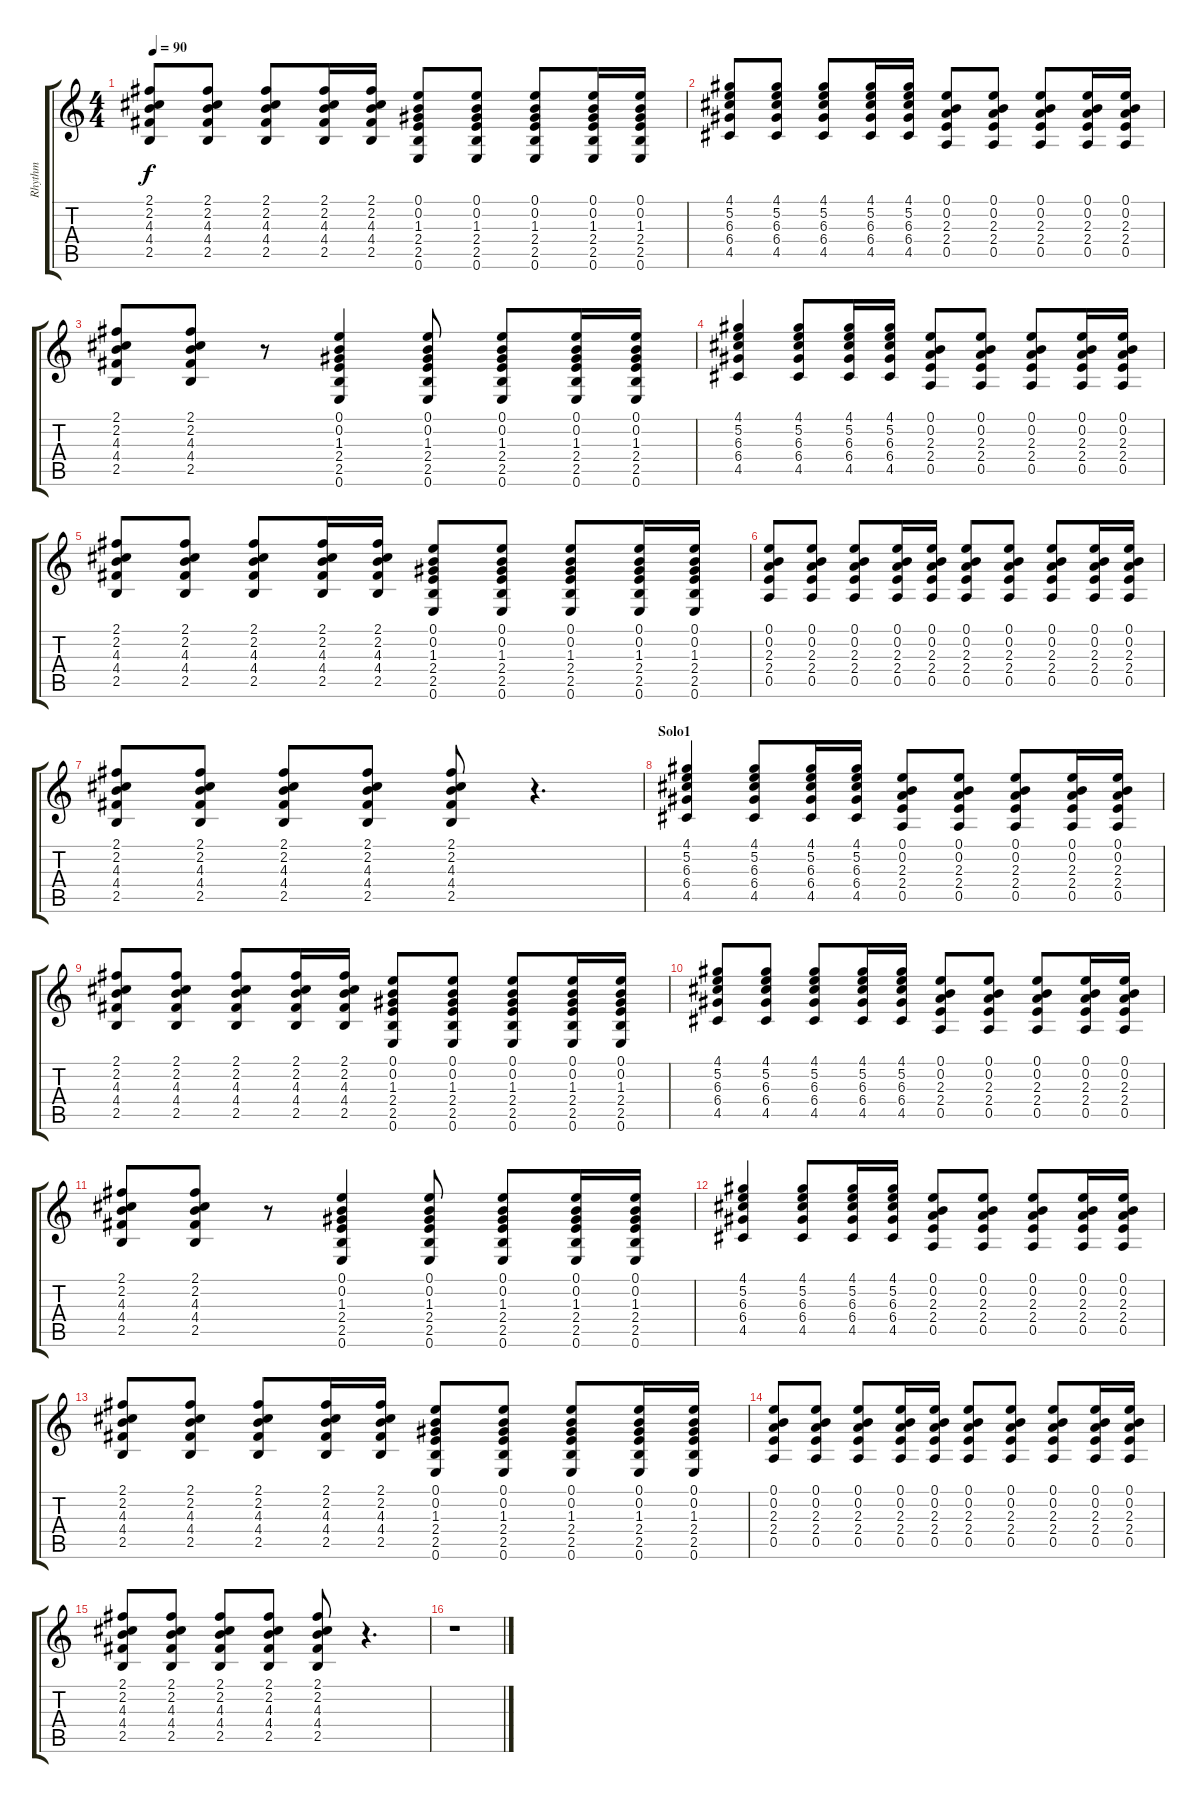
\track ("Rhythm" "Rhythm") {instrument acousticguitarsteel}
\staff {score tabs}
\tuning (E4 B3 G3 D3 A2 E2) {hide}
\ts (4 4)
\tempo 90
\clef g2
\ks c
(2.1 2.2 4.3 4.4 2.5).8{dy f} (2.1 2.2 4.3 4.4 2.5).8 (2.1 2.2 4.3 4.4 2.5).8 (2.1 2.2 4.3 4.4 2.5).16 (2.1 2.2 4.3 4.4 2.5).16 (0.1 0.2 1.3 2.4 2.5 0.6).8 (0.1 0.2 1.3 2.4 2.5 0.6).8 (0.1 0.2 1.3 2.4 2.5 0.6).8 (0.1 0.2 1.3 2.4 2.5 0.6).16 (0.1 0.2 1.3 2.4 2.5 0.6).16 |
(4.1 5.2 6.3 6.4 4.5).8 (4.1 5.2 6.3 6.4 4.5).8 (4.1 5.2 6.3 6.4 4.5).8 (4.1 5.2 6.3 6.4 4.5).16 (4.1 5.2 6.3 6.4 4.5).16 (0.1 0.2 2.3 2.4 0.5).8 (0.1 0.2 2.3 2.4 0.5).8 (0.1 0.2 2.3 2.4 0.5).8 (0.1 0.2 2.3 2.4 0.5).16 (0.1 0.2 2.3 2.4 0.5).16 |
(2.1 2.2 4.3 4.4 2.5).8 (2.1 2.2 4.3 4.4 2.5).8 r.8 (0.1 0.2 1.3 2.4 2.5 0.6).4 (0.1 0.2 1.3 2.4 2.5 0.6).8 (0.1 0.2 1.3 2.4 2.5 0.6).8 (0.1 0.2 1.3 2.4 2.5 0.6).16 (0.1 0.2 1.3 2.4 2.5 0.6).16 |
(4.1 5.2 6.3 6.4 4.5).4 (4.1 5.2 6.3 6.4 4.5).8 (4.1 5.2 6.3 6.4 4.5).16 (4.1 5.2 6.3 6.4 4.5).16 (0.1 0.2 2.3 2.4 0.5).8 (0.1 0.2 2.3 2.4 0.5).8 (0.1 0.2 2.3 2.4 0.5).8 (0.1 0.2 2.3 2.4 0.5).16 (0.1 0.2 2.3 2.4 0.5).16 |
(2.1 2.2 4.3 4.4 2.5).8 (2.1 2.2 4.3 4.4 2.5).8 (2.1 2.2 4.3 4.4 2.5).8 (2.1 2.2 4.3 4.4 2.5).16 (2.1 2.2 4.3 4.4 2.5).16 (0.1 0.2 1.3 2.4 2.5 0.6).8 (0.1 0.2 1.3 2.4 2.5 0.6).8 (0.1 0.2 1.3 2.4 2.5 0.6).8 (0.1 0.2 1.3 2.4 2.5 0.6).16 (0.1 0.2 1.3 2.4 2.5 0.6).16 |
(0.1 0.2 2.3 2.4 0.5).8 (0.1 0.2 2.3 2.4 0.5).8 (0.1 0.2 2.3 2.4 0.5).8 (0.1 0.2 2.3 2.4 0.5).16 (0.1 0.2 2.3 2.4 0.5).16 (0.1 0.2 2.3 2.4 0.5).8 (0.1 0.2 2.3 2.4 0.5).8 (0.1 0.2 2.3 2.4 0.5).8 (0.1 0.2 2.3 2.4 0.5).16 (0.1 0.2 2.3 2.4 0.5).16 |
(2.1 2.2 4.3 4.4 2.5).8 (2.1 2.2 4.3 4.4 2.5).8 (2.1 2.2 4.3 4.4 2.5).8 (2.1 2.2 4.3 4.4 2.5).8 (2.1 2.2 4.3 4.4 2.5).8 r.4{d} |
\section ("" "Solo1")
(4.1 5.2 6.3 6.4 4.5).4 (4.1 5.2 6.3 6.4 4.5).8 (4.1 5.2 6.3 6.4 4.5).16 (4.1 5.2 6.3 6.4 4.5).16 (0.1 0.2 2.3 2.4 0.5).8 (0.1 0.2 2.3 2.4 0.5).8 (0.1 0.2 2.3 2.4 0.5).8 (0.1 0.2 2.3 2.4 0.5).16 (0.1 0.2 2.3 2.4 0.5).16 |
(2.1 2.2 4.3 4.4 2.5).8 (2.1 2.2 4.3 4.4 2.5).8 (2.1 2.2 4.3 4.4 2.5).8 (2.1 2.2 4.3 4.4 2.5).16 (2.1 2.2 4.3 4.4 2.5).16 (0.1 0.2 1.3 2.4 2.5 0.6).8 (0.1 0.2 1.3 2.4 2.5 0.6).8 (0.1 0.2 1.3 2.4 2.5 0.6).8 (0.1 0.2 1.3 2.4 2.5 0.6).16 (0.1 0.2 1.3 2.4 2.5 0.6).16 |
(4.1 5.2 6.3 6.4 4.5).8 (4.1 5.2 6.3 6.4 4.5).8 (4.1 5.2 6.3 6.4 4.5).8 (4.1 5.2 6.3 6.4 4.5).16 (4.1 5.2 6.3 6.4 4.5).16 (0.1 0.2 2.3 2.4 0.5).8 (0.1 0.2 2.3 2.4 0.5).8 (0.1 0.2 2.3 2.4 0.5).8 (0.1 0.2 2.3 2.4 0.5).16 (0.1 0.2 2.3 2.4 0.5).16 |
(2.1 2.2 4.3 4.4 2.5).8 (2.1 2.2 4.3 4.4 2.5).8 r.8 (0.1 0.2 1.3 2.4 2.5 0.6).4 (0.1 0.2 1.3 2.4 2.5 0.6).8 (0.1 0.2 1.3 2.4 2.5 0.6).8 (0.1 0.2 1.3 2.4 2.5 0.6).16 (0.1 0.2 1.3 2.4 2.5 0.6).16 |
(4.1 5.2 6.3 6.4 4.5).4 (4.1 5.2 6.3 6.4 4.5).8 (4.1 5.2 6.3 6.4 4.5).16 (4.1 5.2 6.3 6.4 4.5).16 (0.1 0.2 2.3 2.4 0.5).8 (0.1 0.2 2.3 2.4 0.5).8 (0.1 0.2 2.3 2.4 0.5).8 (0.1 0.2 2.3 2.4 0.5).16 (0.1 0.2 2.3 2.4 0.5).16 |
(2.1 2.2 4.3 4.4 2.5).8 (2.1 2.2 4.3 4.4 2.5).8 (2.1 2.2 4.3 4.4 2.5).8 (2.1 2.2 4.3 4.4 2.5).16 (2.1 2.2 4.3 4.4 2.5).16 (0.1 0.2 1.3 2.4 2.5 0.6).8 (0.1 0.2 1.3 2.4 2.5 0.6).8 (0.1 0.2 1.3 2.4 2.5 0.6).8 (0.1 0.2 1.3 2.4 2.5 0.6).16 (0.1 0.2 1.3 2.4 2.5 0.6).16 |
(0.1 0.2 2.3 2.4 0.5).8 (0.1 0.2 2.3 2.4 0.5).8 (0.1 0.2 2.3 2.4 0.5).8 (0.1 0.2 2.3 2.4 0.5).16 (0.1 0.2 2.3 2.4 0.5).16 (0.1 0.2 2.3 2.4 0.5).8 (0.1 0.2 2.3 2.4 0.5).8 (0.1 0.2 2.3 2.4 0.5).8 (0.1 0.2 2.3 2.4 0.5).16 (0.1 0.2 2.3 2.4 0.5).16 |
(2.1 2.2 4.3 4.4 2.5).8 (2.1 2.2 4.3 4.4 2.5).8 (2.1 2.2 4.3 4.4 2.5).8 (2.1 2.2 4.3 4.4 2.5).8 (2.1 2.2 4.3 4.4 2.5).8 r.4{d} |
r.1
